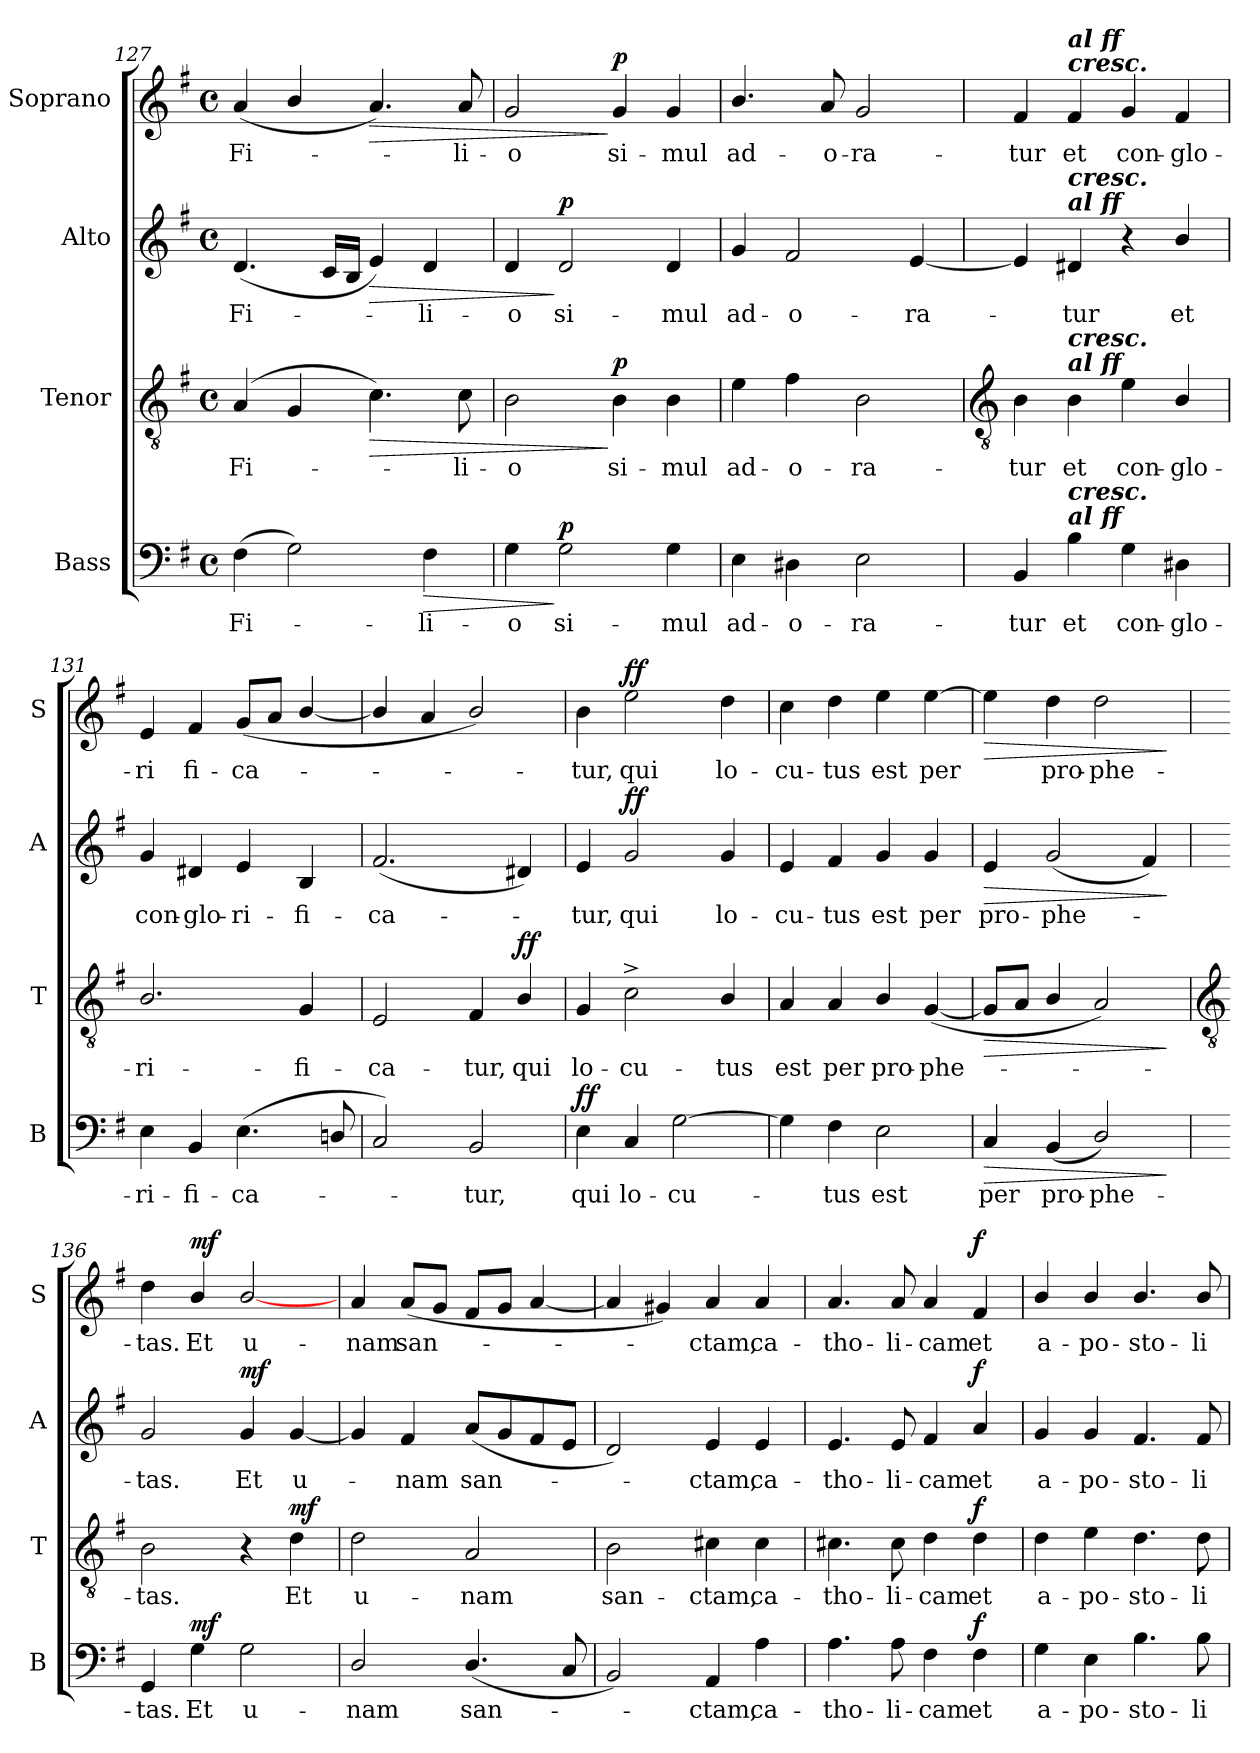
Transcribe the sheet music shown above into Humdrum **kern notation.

**kern	**text	**dynam	**kern	**text	**dynam	**kern	**text	**dynam	**kern	**text	**dynam
*part4	*part4	*part4	*part3	*part3	*part3	*part2	*part2	*part2	*part1	*part1	*part1
*staff4	*staff4	*staff4	*staff3	*staff3	*staff3	*staff2	*staff2	*staff2	*staff1	*staff1	*staff1
*I"Bass	*	*	*I"Tenor	*	*	*I"Alto	*	*	*I"Soprano	*	*
*I'B	*	*	*I'T	*	*	*I'A	*	*	*I'S	*	*
*clefF4	*	*	*clefGv2	*	*	*clefG2	*	*	*clefG2	*	*
*k[f#]	*	*	*k[f#]	*	*	*k[f#]	*	*	*k[f#]	*	*
*G:	*	*	*G:	*	*	*G:	*	*	*G:	*	*
*M4/4	*	*	*M4/4	*	*	*M4/4	*	*	*M4/4	*	*
*met(c)	*	*	*met(c)	*	*	*met(c)	*	*	*met(c)	*	*
=127	=127	=127	=127	=127	=127	=127	=127	=127	=127	=127	=127
!	!LO:LY:b	!	!	!LO:LY:b	!	!	!LO:LY:b	!	!	!LO:LY:b	!
(>4F#	Fi-	.	(<4A	Fi-	.	(<4.d	Fi-	.	(<4a	Fi-	.
2G)	.	.	4G	.	.	.	.	.	4b/	.	.
.	.	.	.	.	.	16cLL	.	.	.	.	.
.	.	.	.	.	.	16BJJ	.	.	.	.	.
!	!	!	!	!	!LO:HP:b	!	!	!LO:HP:b	!	!	!LO:HP:b
.	.	.	4.c)	.	>	4e)	.	>	4.a)	.	>
!	!LO:LY:b	!LO:HP:b	!	!	!	!	!LO:LY:b	!	!	!	!
4F#	li-	>	.	.	.	4d	li-	.	.	.	.
!	!	!	!	!LO:LY:b	!	!	!	!	!	!LO:LY:b	!
.	.	.	8c	li-	.	.	.	.	8a	li-	.
=128	=128	=128	=128	=128	=128	=128	=128	=128	=128	=128	=128
!	!LO:LY:b	!	!	!LO:LY:b	!	!	!LO:LY:b	!	!	!LO:LY:b	!
4G	-o	.	2B	-o	.	4d	-o	.	2g	-o	.
!	!LO:LY:b	!LO:DY:n=1:b	!	!	!	!	!LO:LY:b	!LO:DY:n=1:b	!	!	!
2G	si-	] p	.	.	.	2d	si-	] p	.	.	.
!	!	!	!	!LO:LY:b	!LO:DY:n=1:b	!	!	!	!	!LO:LY:b	!LO:DY:n=1:b
.	.	.	4B	si-	] p	.	.	.	4g	si-	] p
!	!LO:LY:b	!	!	!LO:LY:b	!	!	!LO:LY:b	!	!	!LO:LY:b	!
4G	-mul	.	4B	-mul	.	4d	-mul	.	4g	-mul	.
=129	=129	=129	=129	=129	=129	=129	=129	=129	=129	=129	=129
!	!LO:LY:b	!	!	!LO:LY:b	!	!	!LO:LY:b	!	!	!LO:LY:b	!
4E	ad-	.	4e	ad-	.	4g	ad-	.	4.b/	ad-	.
!	!LO:LY:b	!	!	!LO:LY:b	!	!	!LO:LY:b	!	!	!	!
4D#X	-o-	.	4f#	-o-	.	2f#	-o-	.	.	.	.
!	!	!	!	!	!	!	!	!	!	!LO:LY:b	!
.	.	.	.	.	.	.	.	.	8a	-o-	.
!	!LO:LY:b	!	!	!LO:LY:b	!	!	!	!	!	!LO:LY:b	!
2E	-ra-	.	2B	-ra-	.	.	.	.	2g	-ra-	.
!	!	!	!	!	!	!	!LO:LY:b	!	!	!	!
.	.	.	.	.	.	[4e	-ra-	.	.	.	.
!!LO:LB:g=z
=130	=130	=130	=130	=130	=130	=130	=130	=130	=130	=130	=130
*	*	*	*clefGv2	*	*	*	*	*	*	*	*
!	!LO:LY:b	!	!	!LO:LY:b	!	!	!	!	!	!LO:LY:b	!
4BB	-tur	.	4B	-tur	.	4e]	.	.	4f#	-tur	.
!	!	!	!	!	!	!	!	!	!LO:TX:a:Bi:t=cresc.	!	!
!	!	!	!	!	!	!	!	!	!LO:TX:a:Bi:t=al ff	!	!
!	!	!	!	!	!	!LO:TX:a:Bi:t=al ff	!	!	!	!	!
!	!	!	!	!	!	!LO:TX:a:Bi:t=cresc.	!	!	!	!	!
!	!	!	!LO:TX:a:Bi:t=al ff	!	!	!	!	!	!	!	!
!	!	!	!LO:TX:a:Bi:t=cresc.	!	!	!	!	!	!	!	!
!LO:TX:a:Bi:t=al ff	!	!	!	!	!	!	!	!	!	!	!
!LO:TX:a:Bi:t=cresc.	!	!	!	!	!	!	!	!	!	!	!
!	!LO:LY:b	!	!	!LO:LY:b	!	!	!LO:LY:b	!	!	!LO:LY:b	!
4B	et	.	4B	et	.	4d#X	tur	.	4f#	et	.
!	!LO:LY:b	!	!	!LO:LY:b	!	!	!	!	!	!LO:LY:b	!
4G	con-	.	4e	con-	.	4r	.	.	4g	con-	.
!	!LO:LY:b	!	!	!LO:LY:b	!	!	!LO:LY:b	!	!	!LO:LY:b	!
4D#X	-glo-	.	4B/	-glo-	.	4b/	et	.	4f#	-glo-	.
=131	=131	=131	=131	=131	=131	=131	=131	=131	=131	=131	=131
!	!LO:LY:b	!	!	!LO:LY:b	!	!	!LO:LY:b	!	!	!LO:LY:b	!
4E	-ri-	.	2.B/	-ri-	.	4g	con-	.	4e	-ri	.
!	!LO:LY:b	!	!	!	!	!	!LO:LY:b	!	!	!LO:LY:b	!
4BB	-fi-	.	.	.	.	4d#X	-glo-	.	4f#	fi-	.
!	!LO:LY:b	!	!	!	!	!	!LO:LY:b	!	!	!LO:LY:b	!
(<4.E\	-ca-	.	.	.	.	4e	-ri-	.	(<8gL	-ca-	.
.	.	.	.	.	.	.	.	.	8aJ	.	.
!	!	!	!	!LO:LY:b	!	!	!LO:LY:b	!	!	!	!
.	.	.	4G	-fi-	.	4B	-fi-	.	[4b/	.	.
8Dn/	.	.	.	.	.	.	.	.	.	.	.
=132	=132	=132	=132	=132	=132	=132	=132	=132	=132	=132	=132
!	!	!	!	!LO:LY:b	!	!	!LO:LY:b	!	!	!	!
2C)	.	.	2E	-ca-	.	(<2.f#	-ca-	.	4b/]	.	.
.	.	.	.	.	.	.	.	.	4a	.	.
!	!LO:LY:b	!	!	!LO:LY:b	!	!	!	!	!	!	!
2BB	tur,	.	4F#	-tur,	.	.	.	.	2b/)	.	.
!	!	!	!	!LO:LY:b	!LO:DY:b	!	!	!	!	!	!
.	.	.	4B/	qui	ff	4d#X)	.	.	.	.	.
=133	=133	=133	=133	=133	=133	=133	=133	=133	=133	=133	=133
!	!LO:LY:b	!LO:DY:b	!	!LO:LY:b	!	!	!LO:LY:b	!	!	!LO:LY:b	!
4E	qui	ff	4G	lo-	.	4e	tur,	.	4b	tur,	.
!	!LO:LY:b	!	!	!LO:LY:b	!	!	!LO:LY:b	!LO:DY:b	!	!LO:LY:b	!LO:DY:b
4C	lo-	.	2c^	-cu-	.	2g	qui	ff	2ee	qui	ff
!	!LO:LY:b	!	!	!	!	!	!	!	!	!	!
[2G	-cu-	.	.	.	.	.	.	.	.	.	.
!	!	!	!	!LO:LY:b	!	!	!LO:LY:b	!	!	!LO:LY:b	!
.	.	.	4B/	-tus	.	4g	lo-	.	4dd	lo-	.
=134	=134	=134	=134	=134	=134	=134	=134	=134	=134	=134	=134
!	!	!	!	!LO:LY:b	!	!	!LO:LY:b	!	!	!LO:LY:b	!
4G]	.	.	4A	est	.	4e	-cu-	.	4cc	-cu-	.
!	!LO:LY:b	!	!	!LO:LY:b	!	!	!LO:LY:b	!	!	!LO:LY:b	!
4F#	tus	.	4A	per	.	4f#	-tus	.	4dd	-tus	.
!	!LO:LY:b	!	!	!LO:LY:b	!	!	!LO:LY:b	!	!	!LO:LY:b	!
2E	est	.	4B/	pro-	.	4g	est	.	4ee	est	.
!	!	!	!	!LO:LY:b	!	!	!LO:LY:b	!	!	!LO:LY:b	!
.	.	.	(<[4G	-phe-	.	4g	per	.	[4ee	per	.
=135	=135	=135	=135	=135	=135	=135	=135	=135	=135	=135	=135
!	!LO:LY:b	!LO:HP:b	!	!	!LO:HP:b	!	!LO:LY:b	!LO:HP:b	!	!	!LO:HP:b
4C	per	>	8GL]	.	>	4e	pro-	>	4ee]	.	>
.	.	.	8AJ	.	.	.	.	.	.	.	.
!	!LO:LY:b	!	!	!	!	!	!LO:LY:b	!	!	!LO:LY:b	!
(<4BB	pro-	.	4B/	.	.	(<2g	-phe-	.	4dd	pro-	.
!	!LO:LY:b	!	!	!	!	!	!	!	!	!LO:LY:b	!
2D/)	-phe-	.	2A)	.	.	.	.	.	2dd	-phe-	.
.	.	.	.	.	.	4f#)	.	.	.	.	.
.	.	]	.	.	]	.	.	]	.	.	]
!!LO:LB:g=z
=136	=136	=136	=136	=136	=136	=136	=136	=136	=136	=136	=136
*	*	*	*clefGv2	*	*	*	*	*	*	*	*
!	!LO:LY:b	!	!	!LO:LY:b	!	!	!LO:LY:b	!	!	!LO:LY:b	!
4GG	-tas.	.	2B	tas.	.	2g/	tas.	.	4dd	-tas.	.
!	!LO:LY:b	!LO:DY:b	!	!	!	!	!	!	!	!LO:LY:b	!LO:DY:b
4G	Et	mf	.	.	.	.	.	.	4b/	Et	mf
!	!LO:LY:b	!	!	!	!	!	!LO:LY:b	!LO:DY:b	!	!LO:LY:b	!
2G	u-	.	4r	.	.	4g	Et	mf	[2b/	u-	.
!	!	!	!	!LO:LY:b	!LO:DY:b	!	!LO:LY:b	!	!	!	!
.	.	.	4d	Et	mf	[4g	u-	.	.	.	.
=137	=137	=137	=137	=137	=137	=137	=137	=137	=137	=137	=137
!	!LO:LY:b	!	!	!LO:LY:b	!	!	!	!	!	!LO:LY:b	!
2D/	-nam	.	2d	u-	.	4g]	.	.	4a	-nam	.
!	!	!	!	!	!	!	!LO:LY:b	!	!	!LO:LY:b	!
.	.	.	.	.	.	4f#	nam	.	(<8aL	san-	.
.	.	.	.	.	.	.	.	.	8gJ	.	.
!	!LO:LY:b	!	!	!LO:LY:b	!	!	!LO:LY:b	!	!	!	!
(<4.D/	san-	.	2A	-nam	.	(<8aL	san-	.	8f#L	.	.
.	.	.	.	.	.	8g	.	.	8gJ	.	.
.	.	.	.	.	.	8f#	.	.	[4a	.	.
8C	.	.	.	.	.	8eJ	.	.	.	.	.
=138	=138	=138	=138	=138	=138	=138	=138	=138	=138	=138	=138
!	!	!	!	!LO:LY:b	!	!	!	!	!	!	!
2BB)	.	.	2B	san-	.	2d)	.	.	4a]	.	.
.	.	.	.	.	.	.	.	.	4g#X)	.	.
!	!LO:LY:b	!	!	!LO:LY:b	!	!	!LO:LY:b	!	!	!LO:LY:b	!
4AA	ctam,	.	4c#X	-ctam,	.	4e	ctam,	.	4a	ctam,	.
!	!LO:LY:b	!	!	!LO:LY:b	!	!	!LO:LY:b	!	!	!LO:LY:b	!
4A	ca-	.	4c#	ca-	.	4e	ca-	.	4a	ca-	.
=139	=139	=139	=139	=139	=139	=139	=139	=139	=139	=139	=139
!	!LO:LY:b	!	!	!LO:LY:b	!	!	!LO:LY:b	!	!	!LO:LY:b	!
4.A	-tho-	.	4.c#X	-tho-	.	4.e	-tho-	.	4.a	-tho-	.
!	!LO:LY:b	!	!	!LO:LY:b	!	!	!LO:LY:b	!	!	!LO:LY:b	!
8A	-li-	.	8c#	-li-	.	8e	-li-	.	8a	-li-	.
!	!LO:LY:b	!	!	!LO:LY:b	!	!	!LO:LY:b	!	!	!LO:LY:b	!
4F#	-cam	.	4d	-cam	.	4f#	-cam	.	4a	-cam	.
!	!LO:LY:b	!LO:DY:b	!	!LO:LY:b	!LO:DY:b	!	!LO:LY:b	!LO:DY:b	!	!LO:LY:b	!LO:DY:b
4F#	et	f	4d	et	f	4a	et	f	4f#	et	f
=140	=140	=140	=140	=140	=140	=140	=140	=140	=140	=140	=140
!	!LO:LY:b	!	!	!LO:LY:b	!	!	!LO:LY:b	!	!	!LO:LY:b	!
4G	a-	.	4d	a-	.	4g	a-	.	4b/	a-	.
!	!LO:LY:b	!	!	!LO:LY:b	!	!	!LO:LY:b	!	!	!LO:LY:b	!
4E	-po-	.	4e	-po-	.	4g	-po-	.	4b/	-po-	.
!	!LO:LY:b	!	!	!LO:LY:b	!	!	!LO:LY:b	!	!	!LO:LY:b	!
4.B	-sto-	.	4.d	-sto-	.	4.f#	-sto-	.	4.b/	-sto-	.
!	!LO:LY:b	!	!	!LO:LY:b	!	!	!LO:LY:b	!	!	!LO:LY:b	!
8B	-li-	.	8d	-li-	.	8f#	-li-	.	8b/	-li-	.
=	=	=	=	=	=	=	=	=	=	=	=
*-	*-	*-	*-	*-	*-	*-	*-	*-	*-	*-	*-
